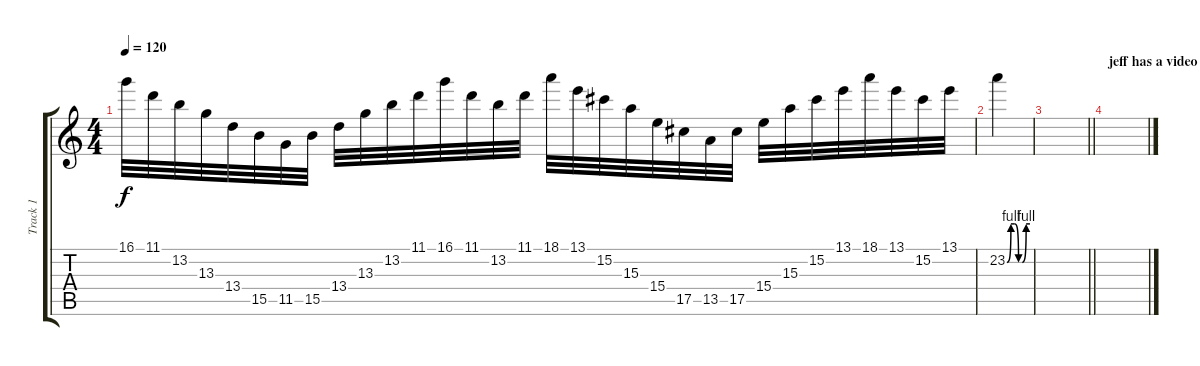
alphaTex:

\track ("Track 1" "Track 1") {instrument distortionguitar}
\staff {score tabs}
\tuning (Eb4 Bb3 Gb3 Db3 Ab2 Eb2) {hide}
\ts (4 4)
\tempo 120
\clef g2
\ks c
16.1.32{dy f} 11.1.32 13.2.32 13.3.32 13.4.32 15.5.32 11.5.32 15.5.32 13.4.32 13.3.32 13.2.32 11.1.32 16.1.32 11.1.32 13.2.32 11.1.32 18.1.32 13.1.32 15.2.32 15.3.32 15.4.32 17.5.32 13.5.32 17.5.32 15.4.32 15.3.32 15.2.32 13.1.32 18.1.32 13.1.32 15.2.32 13.1.32 |
23.2{be (custom 0 0 10 4 20 4 30 0 40 0 50 4 60 4)}.4 |
\barLineRight lightlight
|
\section ("" "jeff has a video for the first lick on youtube")
